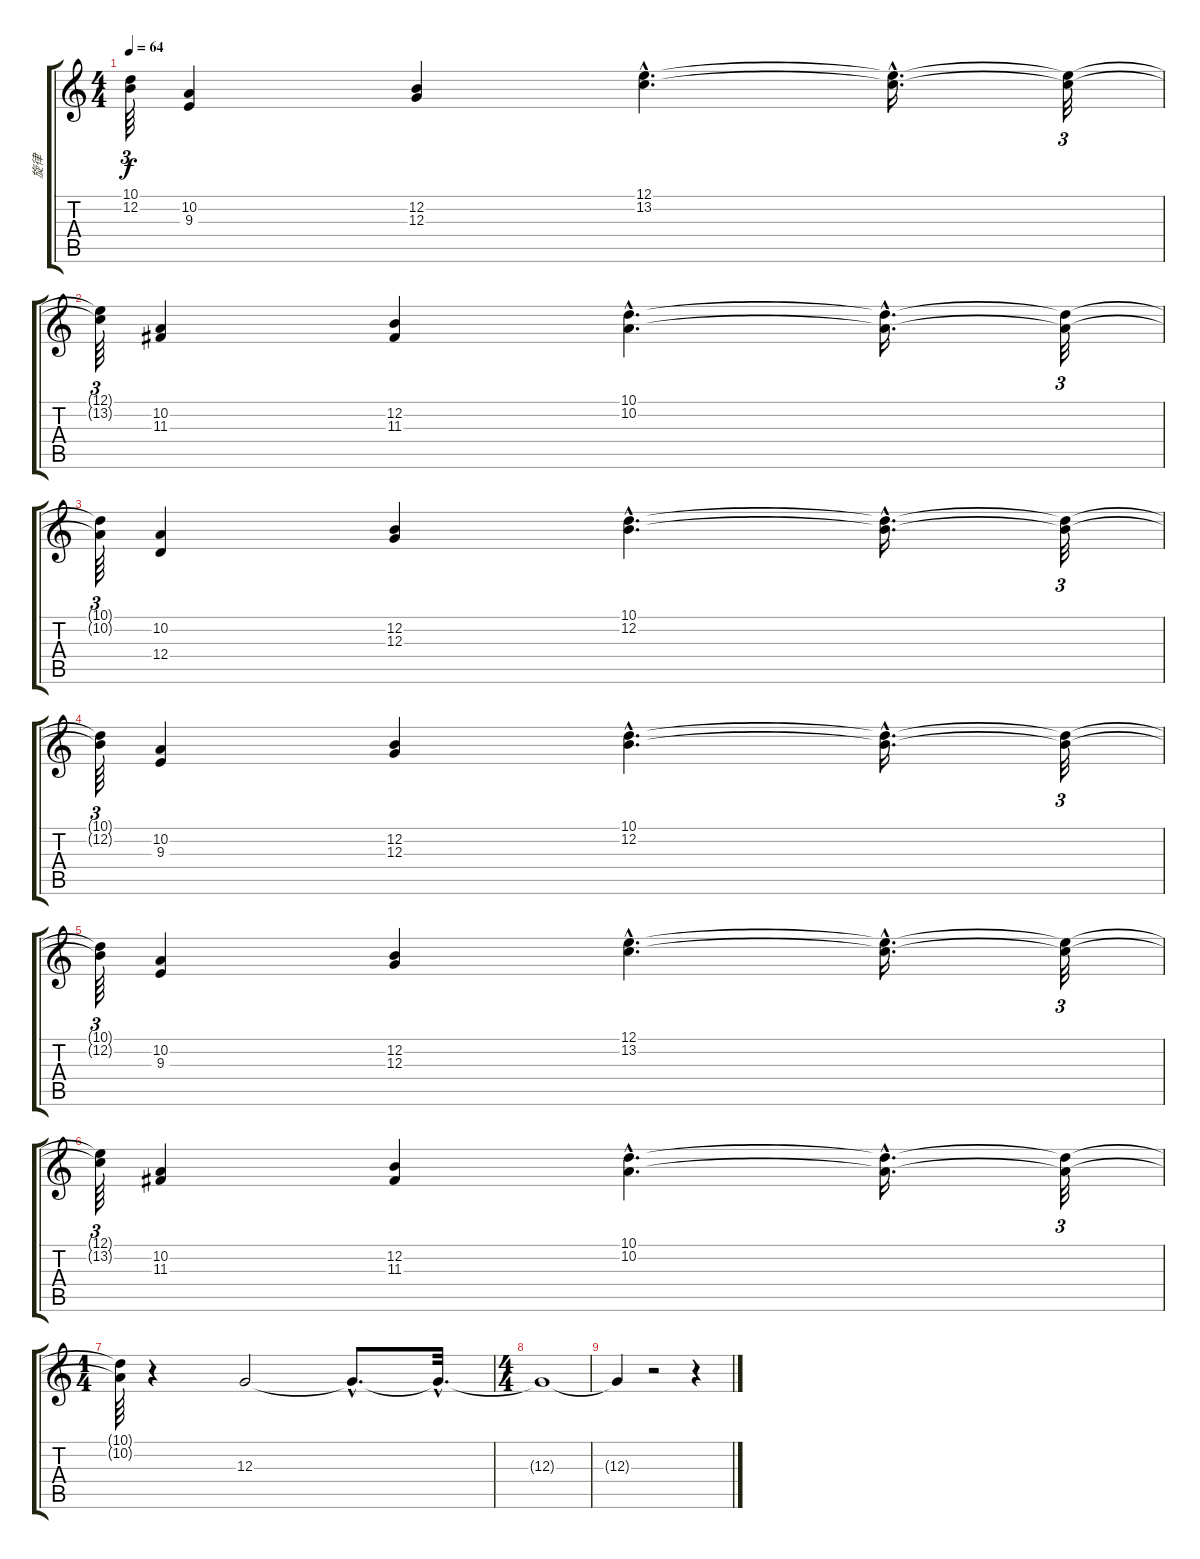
\track ("旋律" "旋律") {instrument altosax}
\staff {score tabs}
\tuning (E4 B3 G3 D3 A2 E2) {hide}
\ts (4 4)
\tempo 64
\clef g2
\ks c
(10.1{t} 12.2{t}).64{tu (3 2) dy f} (10.2 9.3).4 (12.2 12.3).4 (12.1{hac} 13.2{hac}).4{d} (12.1{hac t} 13.2{hac t}).16{d} (12.1{t} 13.2{t}).32{tu (3 2)} |
(12.1{t} 13.2{t}).64{tu (3 2)} (10.2 11.3).4 (12.2 11.3).4 (10.1{hac} 10.2{hac}).4{d} (10.1{hac t} 10.2{hac t}).16{d} (10.1{t} 10.2{t}).32{tu (3 2)} |
(10.1{t} 10.2{t}).64{tu (3 2)} (10.2 12.4).4 (12.2 12.3).4 (10.1{hac} 12.2{hac}).4{d} (10.1{hac t} 12.2{hac t}).16{d} (10.1{t} 12.2{t}).32{tu (3 2)} |
(10.1{t} 12.2{t}).64{tu (3 2)} (10.2 9.3).4 (12.2 12.3).4 (10.1{hac} 12.2{hac}).4{d} (10.1{hac t} 12.2{hac t}).16{d} (10.1{t} 12.2{t}).32{tu (3 2)} |
(10.1{t} 12.2{t}).64{tu (3 2)} (10.2 9.3).4 (12.2 12.3).4 (12.1{hac} 13.2{hac}).4{d} (12.1{hac t} 13.2{hac t}).16{d} (12.1{t} 13.2{t}).32{tu (3 2)} |
(12.1{t} 13.2{t}).64{tu (3 2)} (10.2 11.3).4 (12.2 11.3).4 (10.1{hac} 10.2{hac}).4{d} (10.1{hac t} 10.2{hac t}).16{d} (10.1{t} 10.2{t}).32{tu (3 2)} |
\ts (1 4)
(10.1{t} 10.2{t}).64 r.4 12.3.2{volume 12} 12.3{hac t}.8{d} 12.3{hac t}.32{d} |
\ts (4 4)
12.3{t}.1 |
12.3{t}.4 r.2 r.4
